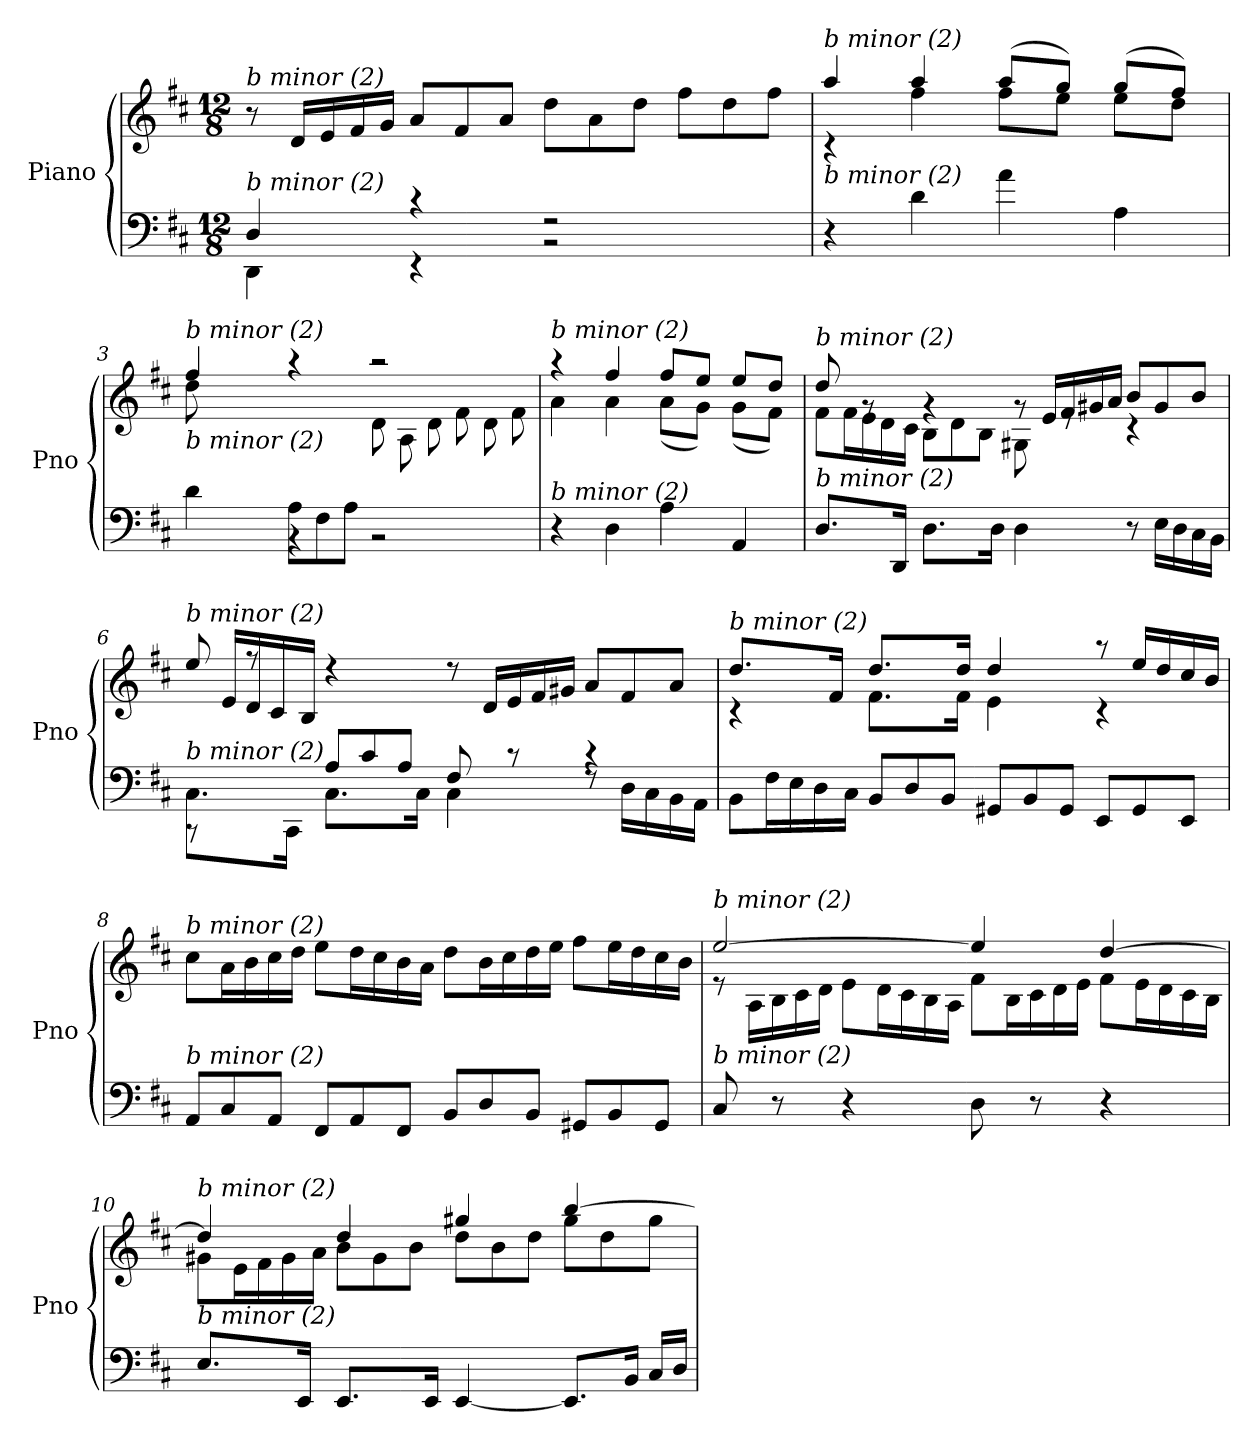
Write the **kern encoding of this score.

**kern	**kern
*part1	*part1
*staff2	*staff1
*I"Piano	*
*I'Pno	*
*clefF4	*clefG2
*k[f#c#]	*k[f#c#]
*D:	*D:
*M12/8	*M12/8
*MM120	*MM120
*Xtuplet	*
=1	=1
*^	*
!	!	!LO:TX:i:t=b minor (2)
!LO:TX:i:t=b minor (2)	!	!
8%3D/	8%3DD\	8r
.	.	16d/LL
.	.	16e/
.	.	16f#/
.	.	16g/JJ
8%3rc	8%3rEE	8a/L
.	.	8f#/
.	.	8a/J
4%3rBB	4%3rF	8dd\L
.	.	8a\
.	.	8dd\J
.	.	8ff#\L
.	.	8dd\
.	.	8ff#\J
*v	*v	*
=2	=2
*	*Xtuplet
*	*^
!	!LO:TX:i:t=b minor (2)	!
!LO:TX:i:t=b minor (2)	!	!
8%3r	8%3aa/	8%3rc
8%3d\	8%3aa/	8%3ff#\
8%3a\	(>16%3aa/L	16%3ff#\L
.	16%3gg/J)	16%3ee\J
8%3A\	(>16%3gg/L	16%3ee\L
.	16%3ff#/J)	16%3dd\J
=3	=3	=3
*^	*	*
!	!	!LO:TX:i:t=b minor (2)	!
!LO:TX:i:t=b minor (2)	!	!	!
8ryy	8%3d\	8%3ff#/	8dd\L
16D/L	.	.	2ryy
16E/	.	.	.
16F#/	.	.	.
16G/JJ	.	.	.
8A\L	8%3rBB	8%3raa	.
8F#\	.	.	.
8A\J	.	.	8ryy
2.ryy	4%3rBB	4%3raa	8d\L
.	.	.	8A\
.	.	.	8d\J
.	.	.	8f#\L
.	.	.	8d\
.	.	.	8f#\J
*v	*v	*	*
!!LO:LB:g=z	!!
=4	=4	=4
!	!LO:TX:i:t=b minor (2)	!
!LO:TX:i:t=b minor (2)	!	!
8%3r	8%3raa	8%3a\
8%3D\	8%3ff#/	8%3a\
8%3A\	16%3ff#/L	(<16%3a\L
.	16%3ee/J	16%3g\J)
8%3AA/	16%3ee/L	(<16%3g\L
.	16%3dd/J	16%3f#\J)
!!LO:LB:g=z	!!
=5	=5	=5
!	!LO:TX:i:t=b minor (2)	!
!LO:TX:i:t=b minor (2)	!	!
16%3.D/L	16%3dd/	8f#\L
.	.	16f#\L
.	16%3rg	16e\
.	.	16d\
32%3DD/Jk	.	.
.	.	16c#\JJ
16%3.D\L	8%3rg	8B\L
.	.	8d\
.	.	8B\J
32%3D\Jk	.	.
8%3D\	8rg	16%3G#X\
.	16e/LL	.
.	16f#/	16%3re
.	16g#X/	.
.	16a/JJ	.
8r	8b/L	8%3rc
16E\LL	8g#/	.
16D\	.	.
16C#\	8b/J	.
16BB\JJ	.	.
=6	=6	=6
*^	*	*
!	!	!LO:TX:i:t=b minor (2)	!
!LO:TX:i:t=b minor (2)	!	!	!
8rCC	16%3.C#\L	16%3ee/	8ryy
4ryy	.	.	16e/LL
.	.	16%3rff	16d/
.	.	.	16c#/
.	32%3CC#\Jk	.	.
.	.	.	16B/JJ
8A/L	16%3.C#\L	8%3rdd	1ryy
8c#/	.	.	.
8A/J	.	.	.
.	32%3C#\Jk	.	.
16%3F#/	8%3C#\	8rdd	.
.	.	16d/LL	.
16%3rc	.	16e/	.
.	.	16f#/	.
.	.	16g#X/JJ	.
8%3rc	8rF	8a/L	.
.	16D\LL	8f#/	.
.	16C#\	.	.
.	16BB\	8a/J	8ryy
.	16AA\JJ	.	.
!!LO:LB:g=z	!!
=7	=7	=7	=7
!	!	!LO:TX:i:t=b minor (2)	!
!LO:TX:i:t=b minor (2)	!	!	!
*v	*v	*	*
8BB\L	16%3.dd/L	8%3rc
16F#\L	.	.
16E\	.	.
16D\	.	.
.	32%3f#/Jk	.
16C#\JJ	.	.
8BB/L	16%3.dd/L	16%3.f#\L
8D/	.	.
8BB/J	.	.
.	32%3dd/Jk	32%3f#\Jk
8GG#X/L	8%3dd/	8%3e\
8BB/	.	.
8GG#/J	.	.
8EE/L	8raa	8%3rc
8GG#/	16ee/LL	.
.	16dd/	.
8EE/J	16cc#/	.
.	16b/JJ	.
*	*v	*v
=8	=8
!	!LO:TX:i:t=b minor (2)
!LO:TX:i:t=b minor (2)	!
8AA/L	8cc#\L
8C#/	16a\L
.	16b\
8AA/J	16cc#\
.	16dd\JJ
8FF#/L	8ee\L
8AA/	16dd\L
.	16cc#\
8FF#/J	16b\
.	16a\JJ
8BB/L	8dd\L
8D/	16b\L
.	16cc#\
8BB/J	16dd\
.	16ee\JJ
8GG#X/L	8ff#\L
8BB/	16ee\L
.	16dd\
8GG#/J	16cc#\
.	16b\JJ
!!LO:LB:g=z
=9	=9
*	*^
!	!LO:TX:i:t=b minor (2)	!
!LO:TX:i:t=b minor (2)	!	!
16%3C#/	[4%3ee/	8re
.	.	16A\LL
16%3r	.	16B\
.	.	16c#\
.	.	16d\JJ
8%3r	.	8e\L
.	.	16d\L
.	.	16c#\
.	.	16B\
.	.	16A\JJ
16%3D\	8%3ee/]	8f#\L
.	.	16B\L
16%3r	.	16c#\
.	.	16d\
.	.	16e\JJ
8%3r	[8%3dd/	8f#\L
.	.	16e\L
.	.	16d\
.	.	16c#\
.	.	16B\JJ
=10	=10	=10
!	!LO:TX:i:t=b minor (2)	!
!LO:TX:i:t=b minor (2)	!	!
16%3.E/L	8%3dd/]	8g#X\L
.	.	16e\L
.	.	16f#\
.	.	16g#\
32%3EE/Jk	.	.
.	.	16a\JJ
16%3.EE/L	8%3dd/	8b\L
.	.	8g#\
.	.	8b\J
32%3EE/Jk	.	.
[8%3EE/	8%3gg#X/	8dd\L
.	.	8b\
.	.	8dd\J
8.EE/L]	[8%3bb/	8gg#\L
.	.	8dd\
16BB/Jk	.	.
16C#/LL	.	8gg#\J
16D/JJ	.	.
*	*v	*v
=	=
*-	*-
